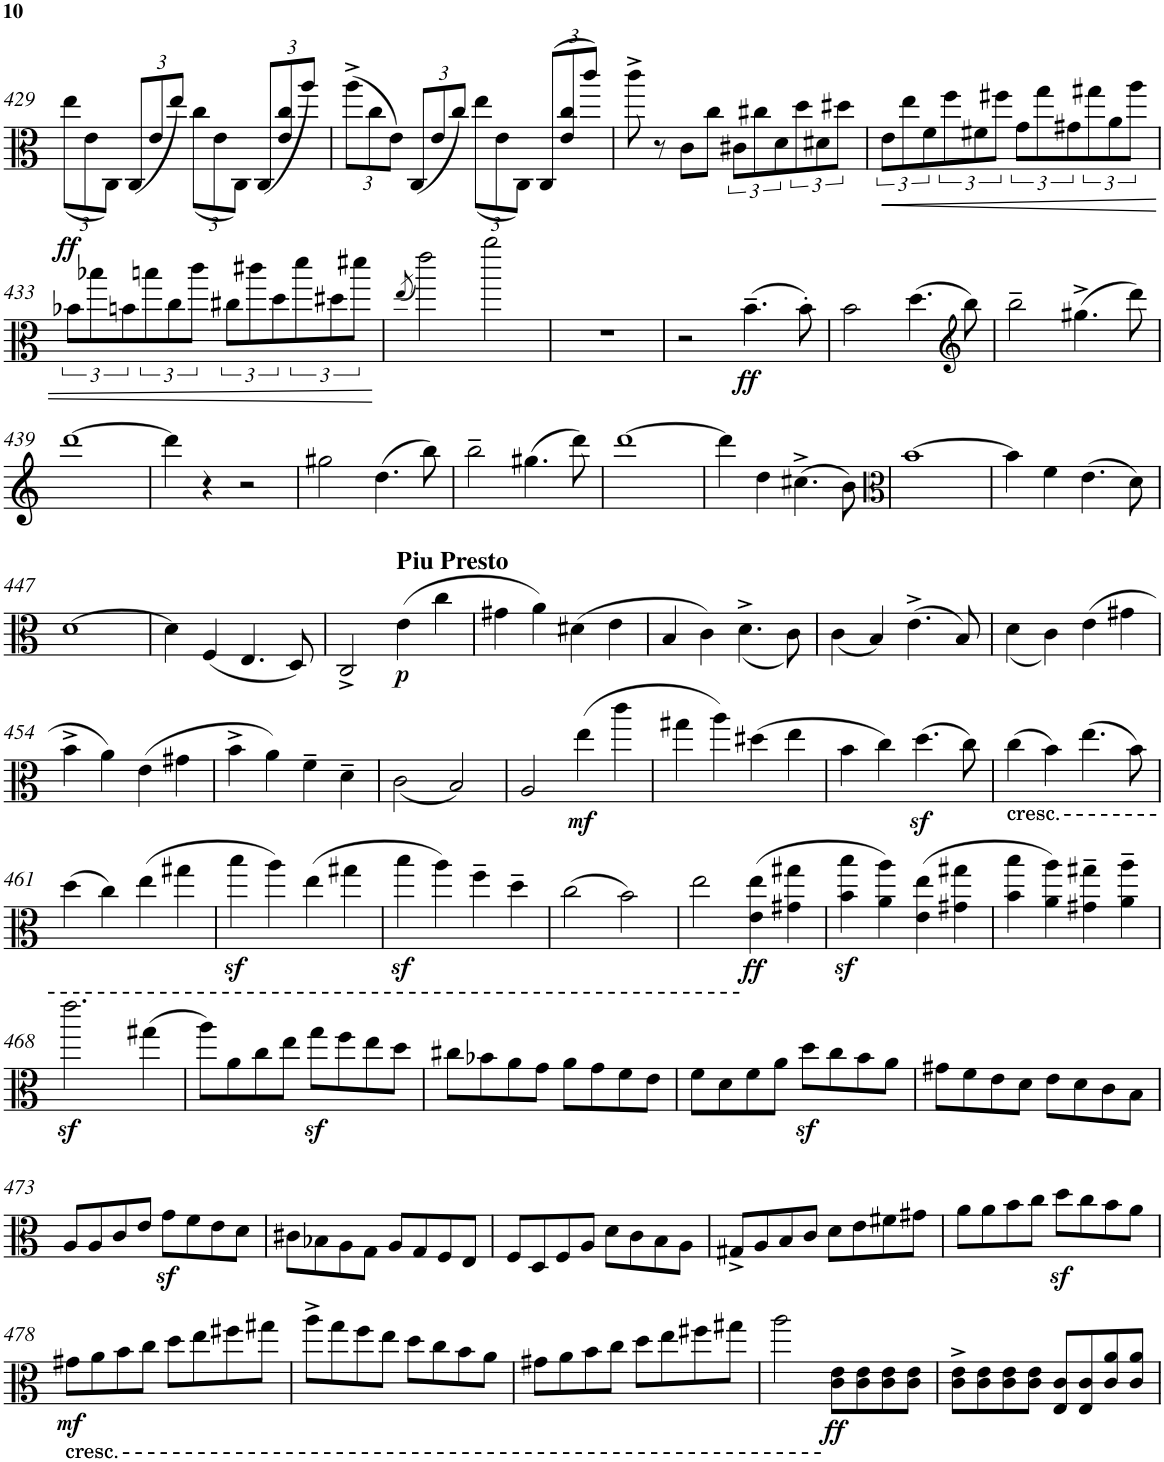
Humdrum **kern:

**kern	**dynam
*part1	*part1
*staff1	*staff1
*I"Viola	*
*I'Vla.	*
!!LO:PB:g=z
*clefC3	*
*k[]	*
*M2/2	*
*met(c|)	*
*Xbrackettup	*
=429	=429
!	!LO:DY:b
(<12ee\L	ff
12e\	.
12C\J)	.
(<12C/L	.
12e/	.
12ee/J)	.
(<12cc\L	.
12e\	.
12C\J)	.
(<12C/L	.
12e/ 12cc/	.
12aa/J)	.
=430	=430
(>12aa^\L	.
12cc\	.
12e\J)	.
(<12C/L	.
12e/	.
12cc/J)	.
(<12ee\L	.
12e\	.
12C\J)	.
(>12C/L	.
12e/ 12cc/	.
12ccc/J)	.
=431	=431
8ccc^\	.
8r	.
8c\L	.
8cc\J	.
*brackettup	*
12c#X\L	.
12cc#X\	.
12d\	.
12dd\	.
12d#X\	.
12dd#X\J	.
=432	=432
!	!LO:HP:b
12e\L	<
12ee\	.
12f\	.
12ff\	.
12f#X\	.
12ff#X\J	.
12g\L	.
12gg\	.
12g#X\	.
12gg#X\	.
12a\	.
12aa\J	.
!!LO:LB:g=z
=433	=433
12b-X\L	.
12bb-X\	.
12bn\	.
12bbn\	.
12cc\	.
12ccc\J	.
12cc#X\L	.
12ccc#X\	.
12dd\	.
12ddd\	.
12dd#X\	.
12ddd#X\J	.
.	[
=434	=434
(<8qee/	.
2eee\)	.
2aaa\	.
=435	=435
1r	.
=436	=436
2r	.
!	!LO:DY:b
(>4.b~\	ff
8b'\)	.
=437	=437
2b\	.
(>4.dd\	.
*clefG2	*
8bb\)	.
=438	=438
2bb~\	.
(>4.gg#X^\	.
8ddd\)	.
!!LO:LB:g=z
=439	=439
[1ddd	.
=440	=440
4ddd\]	.
4r	.
2r	.
=441	=441
2gg#X\	.
(>4.dd\	.
8bb\)	.
=442	=442
2bb~\	.
(>4.gg#X\	.
8ddd\)	.
=443	=443
[1ddd	.
=444	=444
4ddd\]	.
4dd\	.
(>4.cc#X^\	.
8b\)	.
=445	=445
*clefC3	*
[1b	.
=446	=446
4b\]	.
4f\	.
(>4.e\	.
8d\)	.
!!LO:LB:g=z
=447	=447
[1d	.
=448	=448
4d\]	.
(<4F/	.
4.E/	.
8D/)	.
=449	=449
2C^/	.
!LO:TX:a:B:t=Piu Presto	!
!	!LO:DY:b
(>4e\	p
4cc\	.
=450	=450
4g#X\	.
4a\)	.
(>4d#X\	.
4e\	.
=451	=451
4B/	.
4c\)	.
(<4.d^\	.
8c\)	.
=452	=452
(<4c\	.
4B/)	.
(>4.e^\	.
8B/)	.
=453	=453
(<4d\	.
4c\)	.
(>4e\	.
4g#X\	.
!!LO:LB:g=z
=454	=454
4b^\	.
4a\)	.
(>4e\	.
4g#X\	.
=455	=455
4b^\	.
4a\)	.
4f~\	.
4d~\	.
=456	=456
(<2c\	.
2B/)	.
=457	=457
2A/	.
!	!LO:DY:b
(>4ee\	mf
4ccc\	.
=458	=458
4gg#X\	.
4aa\)	.
(>4dd#X\	.
4ee\	.
=459	=459
4b\	.
4cc\)	.
(>4.ddz<\	.
8cc\)	.
=460	=460
!LO:TX:b:t=cresc.	!
!LO:TX:b:t=cresc.	!
(>4cc\	.
4b\)	.
(>4.ee\	.
8b\)	.
!!LO:LB:g=z
=461	=461
(>4dd\	.
4cc\)	.
(>4ee\	.
4gg#X\	.
=462	=462
4bbz<\	.
4aa\)	.
(>4ee\	.
4gg#X\	.
=463	=463
4bbz<\	.
4aa\)	.
4ff~\	.
4dd~\	.
=464	=464
(>2cc\	.
2b\)	.
=465	=465
2ee\	.
!	!LO:DY:b
(>4e\ 4ee\	ff
4g#X\ 4gg#X\	.
=466	=466
4b\z< 4bb\z<	.
4a\ 4aa\)	.
(>4e\ 4ee\	.
4g#X\ 4gg#X\	.
=467	=467
4b\ 4bb\	.
4a\ 4aa\)	.
4g#X\~ 4gg#X\~	.
4a\~ 4aa\~	.
!!LO:LB:g=z
=468	=468
2.eeez<\	.
(>4gg#X\	.
=469	=469
8aa\L)	.
8a\	.
8cc\	.
8ee\J	.
8ggz<\L	.
8ff\	.
8ee\	.
8dd\J	.
=470	=470
8cc#X\L	.
8b-X\	.
8a\	.
8g\J	.
8a\L	.
8g\	.
8f\	.
8e\J	.
=471	=471
8f\L	.
8d\	.
8f\	.
8a\J	.
8ddz<\L	.
8cc\	.
8b\	.
8a\J	.
=472	=472
8g#X\L	.
8f\	.
8e\	.
8d\J	.
8e\L	.
8d\	.
8c\	.
8B\J	.
!!LO:LB:g=z
=473	=473
8A/L	.
8A/	.
8c/	.
8e/J	.
8gz<\L	.
8f\	.
8e\	.
8d\J	.
=474	=474
8c#X\L	.
8B-X\	.
8A\	.
8G\J	.
8A/L	.
8G/	.
8F/	.
8E/J	.
=475	=475
8F/L	.
8D/	.
8F/	.
8A/J	.
8d\L	.
8c\	.
8B\	.
8A\J	.
=476	=476
8G#X^/L	.
8A/	.
8B/	.
8c/J	.
8d\L	.
8e\	.
8f#X\	.
8g#X\J	.
=477	=477
8a\L	.
8a\	.
8b\	.
8cc\J	.
8ddz<\L	.
8cc\	.
8b\	.
8a\J	.
!!LO:LB:g=z
=478	=478
!LO:TX:b:t=cresc.	!
!LO:TX:b:t=cresc.	!
!	!LO:DY:b
8g#X\L	mf
8a\	.
8b\	.
8cc\J	.
8dd\L	.
8ee\	.
8ff#X\	.
8gg#X\J	.
=479	=479
8aa^\L	.
8gg\	.
8ff\	.
8ee\J	.
8dd\L	.
8cc\	.
8b\	.
8a\J	.
=480	=480
8g#X\L	.
8a\	.
8b\	.
8cc\J	.
8dd\L	.
8ee\	.
8ff#X\	.
8gg#X\J	.
=481	=481
2aa\	.
!	!LO:DY:b
8c\ 8e\L	ff
8c\ 8e\	.
8c\ 8e\	.
8c\ 8e\J	.
=482	=482
8c\^ 8e\^L	.
8c\ 8e\	.
8c\ 8e\	.
8c\ 8e\J	.
8E/ 8c/L	.
8E/ 8c/	.
8c/ 8a/	.
8c/ 8a/J	.
=	=
*-	*-
